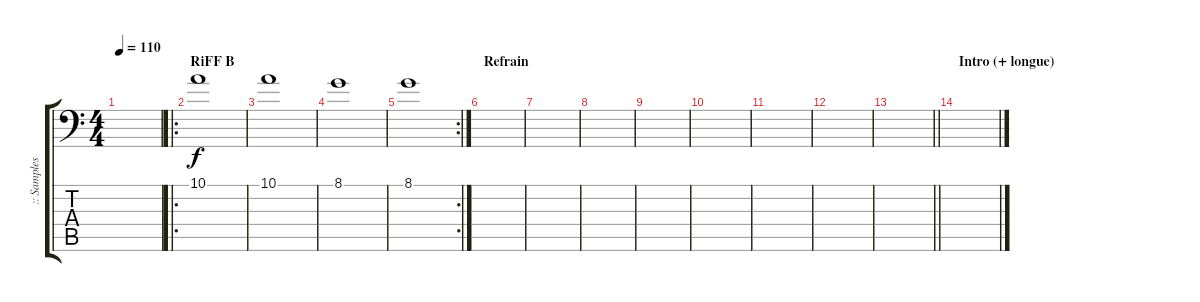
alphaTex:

\track (":: Samples ::" ":: Samples") {instrument pad1newage}
\staff {score tabs}
\tuning (B3 Gb3 D3 A2 E2 A1) {hide}
\ts (4 4)
\tempo 110
\clef f4
\ks c
|
\ro
\section ("" "RiFF B")
10.1.1{volume 8 instrument pad4choir} |
10.1.1 |
8.1.1 |
\rc 2
8.1.1 |
\section ("" "Refrain")
|
|
|
|
|
|
|
\barLineRight lightlight
|
\section ("" "Intro (+ longue)")
